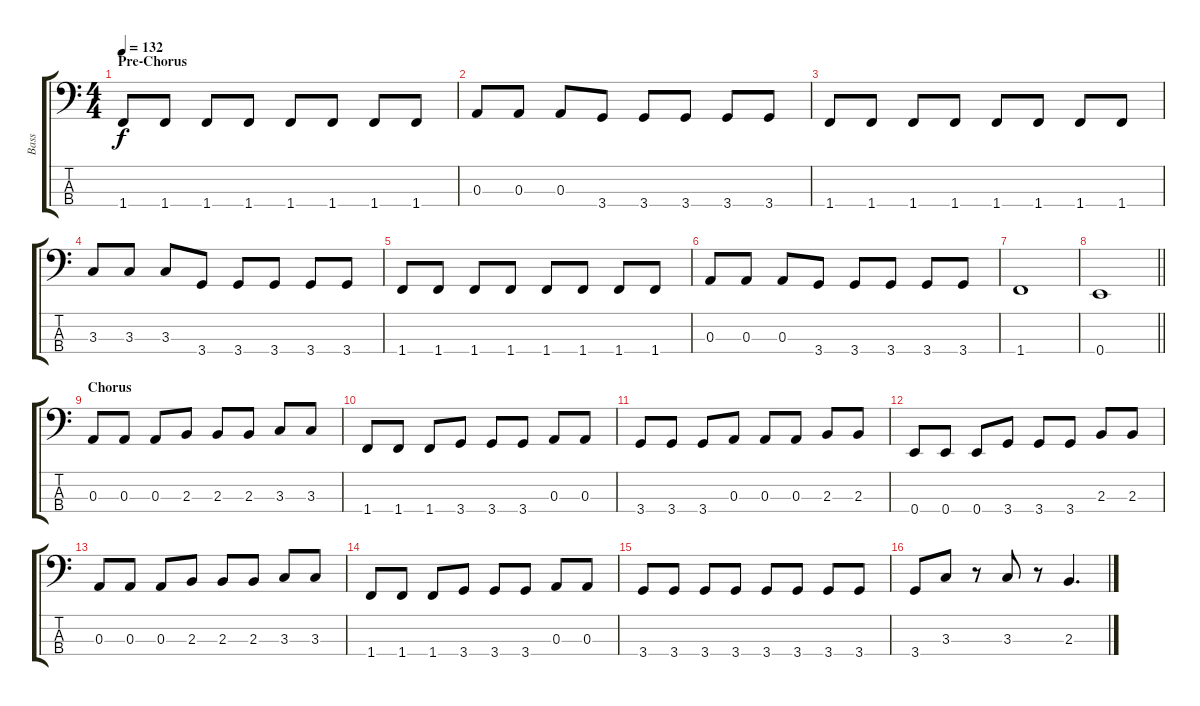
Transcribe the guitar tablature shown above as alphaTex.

\track ("Bass" "Bass") {instrument electricbassfinger}
\staff {score tabs}
\tuning (G2 D2 A1 E1) {hide}
\ts (4 4)
\section ("" "Pre-Chorus")
\tempo 132
\clef f4
\ks c
1.4.8{dy f} 1.4.8 1.4.8 1.4.8 1.4.8 1.4.8 1.4.8 1.4.8 |
0.3.8 0.3.8 0.3.8 3.4.8 3.4.8 3.4.8 3.4.8 3.4.8 |
1.4.8 1.4.8 1.4.8 1.4.8 1.4.8 1.4.8 1.4.8 1.4.8 |
3.3.8 3.3.8 3.3.8 3.4.8 3.4.8 3.4.8 3.4.8 3.4.8 |
1.4.8 1.4.8 1.4.8 1.4.8 1.4.8 1.4.8 1.4.8 1.4.8 |
0.3.8 0.3.8 0.3.8 3.4.8 3.4.8 3.4.8 3.4.8 3.4.8 |
1.4.1 |
\barLineRight lightlight
0.4.1 |
\section ("" "Chorus")
0.3.8 0.3.8 0.3.8 2.3.8 2.3.8 2.3.8 3.3.8 3.3.8 |
1.4.8 1.4.8 1.4.8 3.4.8 3.4.8 3.4.8 0.3.8 0.3.8 |
3.4.8 3.4.8 3.4.8 0.3.8 0.3.8 0.3.8 2.3.8 2.3.8 |
0.4.8 0.4.8 0.4.8 3.4.8 3.4.8 3.4.8 2.3.8 2.3.8 |
0.3.8 0.3.8 0.3.8 2.3.8 2.3.8 2.3.8 3.3.8 3.3.8 |
1.4.8 1.4.8 1.4.8 3.4.8 3.4.8 3.4.8 0.3.8 0.3.8 |
3.4.8 3.4.8 3.4.8 3.4.8 3.4.8 3.4.8 3.4.8 3.4.8 |
3.4.8 3.3.8 r.8 3.3.8 r.8 2.3.4{d}
